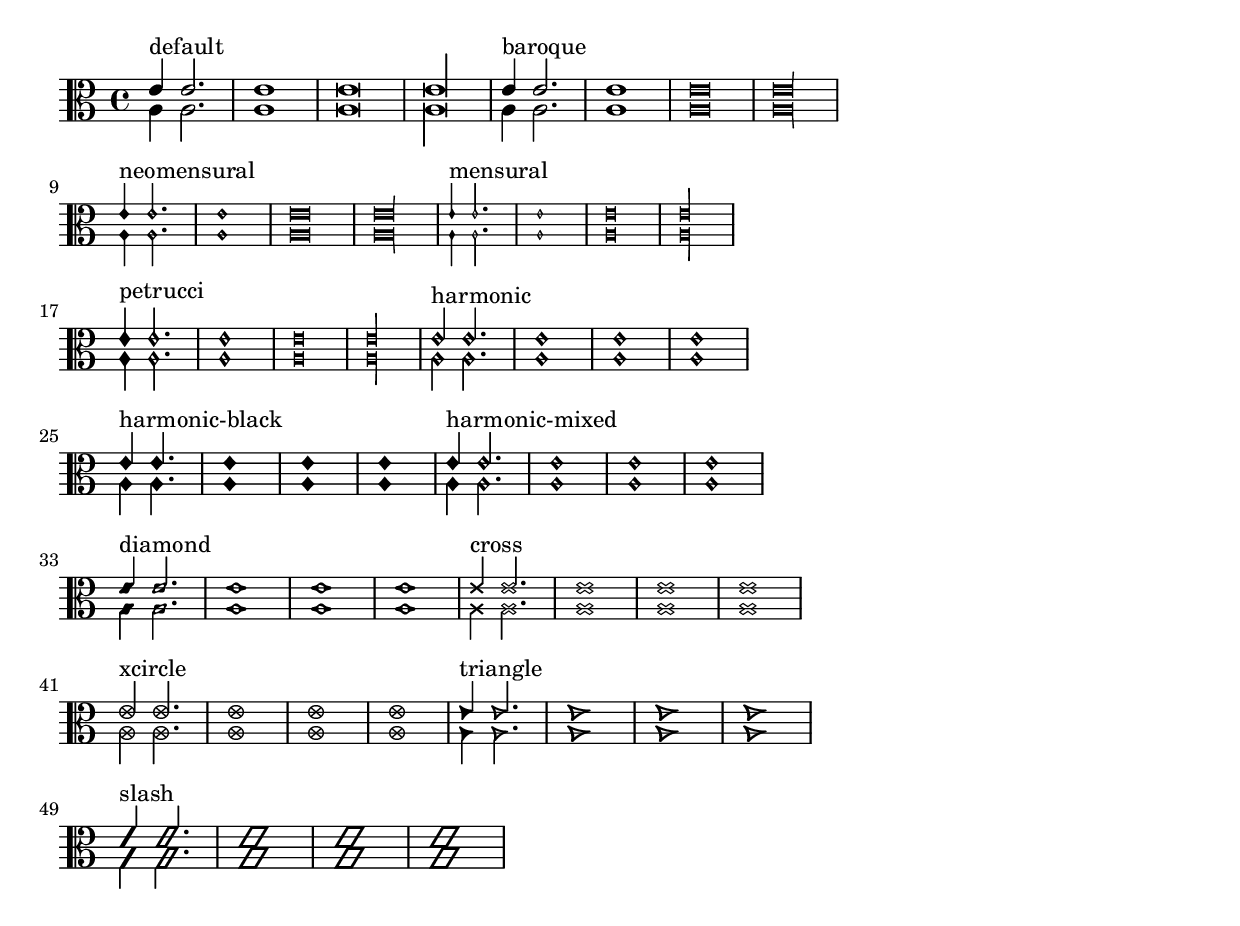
\version "2.11.61"
\header{
  texidoc="
Note head shapes may be set from several choices.  
The stem endings should be adjusted according to the note head.  
If you want different note head styles on one stem,
you must create a special context.

Harmonic notes have a different shape and different
dimensions. 
"
}

\layout {
  indent = 0.0
  ragged-right = ##t
}

pattern = <<
  \new Voice {
    \override Stem  #'direction = #UP
    e'4 e'2. e'1 e'\breve*1/2 e'\longa*1/4
  }
  \new Voice {
    \override Stem  #'direction = #DOWN
    a4 a2. a1 a\breve*1/2 a\longa*1/4
  }
>>


\transpose c c {
  \clef C

  \override Staff.NoteHead  #'style = #'default
  s1*0^\markup { "default" }
  \pattern

  \override Staff.NoteHead  #'style = #'baroque
  s1*0^\markup { "baroque" }
  \pattern

  \break

  \override Staff.NoteHead  #'style = #'neomensural
  s1*0^\markup { "neomensural" }
  \pattern

  \override Staff.NoteHead  #'style = #'mensural
  s1*0^\markup { "mensural" }
  \pattern

  \break

  \override Staff.NoteHead  #'style = #'petrucci
  s1*0^\markup { "petrucci" }
  \pattern

  \override Staff.NoteHead  #'style = #'harmonic
  s1*0^\markup { "harmonic" }
  \pattern

  \break

  \override Staff.NoteHead  #'style = #'harmonic-black
  s1*0^\markup { "harmonic-black" }
  \pattern

  \override Staff.NoteHead  #'style = #'harmonic-mixed
  s1*0^\markup { "harmonic-mixed" }
  \pattern

  \break

  \override Staff.NoteHead  #'style = #'diamond
  s1*0^\markup { "diamond" }
  \pattern

  \override Staff.NoteHead  #'style = #'cross
  s1*0^\markup { "cross" }
  \pattern

  \break

  \override Staff.NoteHead  #'style = #'xcircle
  s1*0^\markup { "xcircle" }
  \pattern

  \override Staff.NoteHead  #'style = #'triangle
  s1*0^\markup { "triangle" }
  \pattern

  \break

  \override Staff.NoteHead  #'style = #'slash
  s1*0^\markup { "slash" }
  \pattern
}



